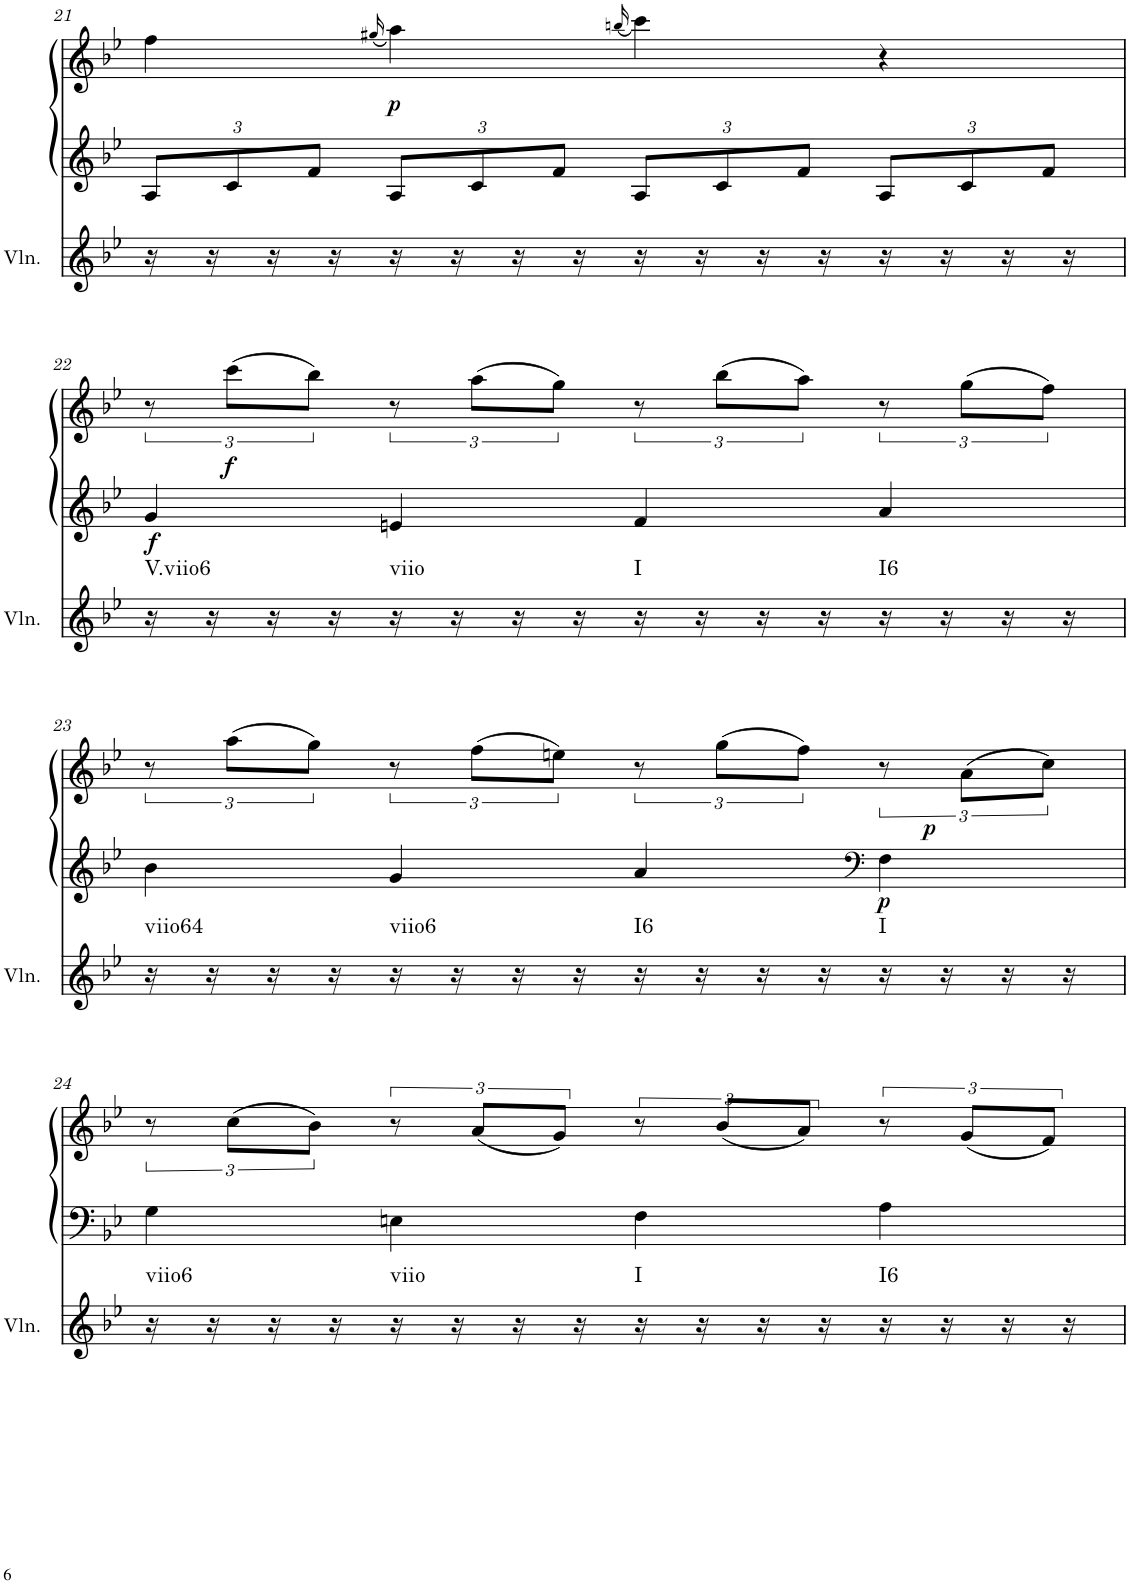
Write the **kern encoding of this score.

**kern	**harte	**kern	**kern	**dynam
*part2	*part2	*part1	*part1	*part1
*staff3	*	*staff2	*staff1	*staff1/2
*I"Violin	*	*I"Klavier linke Hand	*	*
*I'Vln.	*	*	*	*
!!LO:PB:g=z
*clefG2	*	*clefF4	*clefG2	*
*k[b-e-]	*	*k[b-e-]	*k[b-e-]	*
*M2/2	*	*M2/2	*M2/2	*
*met(c|)	*	*met(c|)	*met(c|)	*
*	*	*Xbrackettup	*	*
=21	=21	=21	=21	=21
16r	.	12A/L	4ff\	.
16r	.	.	.	.
.	.	12c/	.	.
16r	.	.	.	.
.	.	12f/J	.	.
16r	.	.	.	.
.	.	.	(16qgg#X/	.
!	!	!	!	!LO:DY:b
16r	.	12A/L	4aa\)	p
16r	.	.	.	.
.	.	12c/	.	.
16r	.	.	.	.
.	.	12f/J	.	.
16r	.	.	.	.
.	.	.	(16qbbn/	.
16r	.	12A/L	4ccc\)	.
16r	.	.	.	.
.	.	12c/	.	.
16r	.	.	.	.
.	.	12f/J	.	.
16r	.	.	.	.
16r	.	12A/L	4r	.
16r	.	.	.	.
.	.	12c/	.	.
16r	.	.	.	.
.	.	12f/J	.	.
16r	.	.	.	.
!!LO:LB:g=z
=22	=22	=22	=22	=22
!	!LO:H:kt=V.viio6	!	!	!LO:DY:b=2
16r	N	4g/	12r	f
16r	.	.	.	.
!	!	!	!	!LO:DY:b
.	.	.	(12ccc\L	f
16r	.	.	.	.
.	.	.	12bb-\J)	.
16r	.	.	.	.
!	!LO:H:kt=viio	!	!	!
16r	N	4en/	12r	.
16r	.	.	.	.
.	.	.	(12aa\L	.
16r	.	.	.	.
.	.	.	12gg\J)	.
16r	.	.	.	.
!	!LO:H:kt=I	!	!	!
16r	N	4f/	12r	.
16r	.	.	.	.
.	.	.	(12bb-\L	.
16r	.	.	.	.
.	.	.	12aa\J)	.
16r	.	.	.	.
!	!LO:H:kt=I6	!	!	!
16r	N	4a/	12r	.
16r	.	.	.	.
.	.	.	(12gg\L	.
16r	.	.	.	.
.	.	.	12ff\J)	.
16r	.	.	.	.
!!LO:LB:g=z
=23	=23	=23	=23	=23
!	!LO:H:kt=viio64	!	!	!
16r	N	4b-\	12r	.
16r	.	.	.	.
.	.	.	(12aa\L	.
16r	.	.	.	.
.	.	.	12gg\J)	.
16r	.	.	.	.
!	!LO:H:kt=viio6	!	!	!
16r	N	4g/	12r	.
16r	.	.	.	.
.	.	.	(12ff\L	.
16r	.	.	.	.
.	.	.	12een\J)	.
16r	.	.	.	.
!	!LO:H:kt=I6	!	!	!
16r	N	4a/	12r	.
16r	.	.	.	.
.	.	.	(12gg\L	.
16r	.	.	.	.
.	.	.	12ff\J)	.
16r	.	.	.	.
*	*	*clefF4	*	*
!	!	!	!	!LO:DY:b=2
!	!LO:H:kt=I	!	!	!LO:DY:n=1:a=2
16r	N	4F\	12r	p p
16r	.	.	.	.
.	.	.	(12a\L	.
16r	.	.	.	.
.	.	.	12cc\J)	.
16r	.	.	.	.
!!LO:LB:g=z
=24	=24	=24	=24	=24
!	!LO:H:kt=viio6	!	!	!
16r	N	4G\	12r	.
16r	.	.	.	.
.	.	.	(12cc\L	.
16r	.	.	.	.
.	.	.	12b-\J)	.
16r	.	.	.	.
!	!LO:H:kt=viio	!	!	!
16r	N	4En\	12r	.
16r	.	.	.	.
.	.	.	(12a/L	.
16r	.	.	.	.
.	.	.	12g/J)	.
16r	.	.	.	.
!	!LO:H:kt=I	!	!	!
16r	N	4F\	12r	.
16r	.	.	.	.
.	.	.	(12b-/L	.
16r	.	.	.	.
.	.	.	12a/J)	.
16r	.	.	.	.
!	!LO:H:kt=I6	!	!	!
16r	N	4A\	12r	.
16r	.	.	.	.
.	.	.	(12g/L	.
16r	.	.	.	.
.	.	.	12f/J)	.
16r	.	.	.	.
=	=	=	=	=
*-	*-	*-	*-	*-
